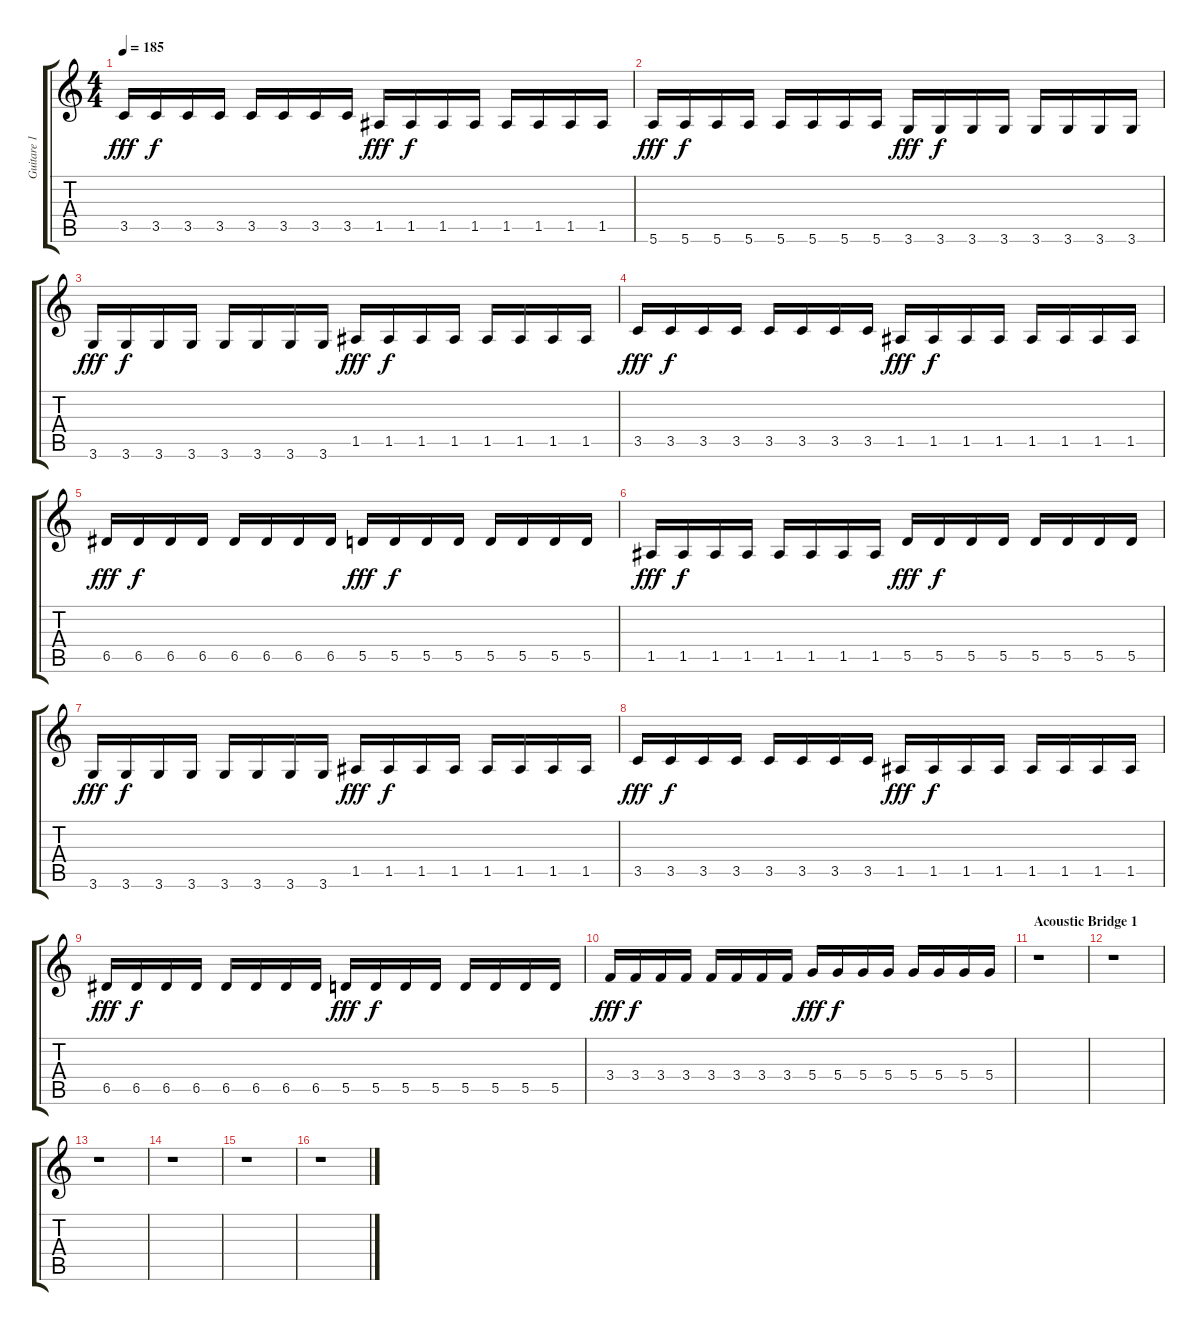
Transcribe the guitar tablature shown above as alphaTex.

\track ("Guitare 1" "Guitare 1") {instrument distortionguitar}
\staff {score tabs}
\tuning (E4 B3 G3 D3 A2 E2) {hide}
\ts (4 4)
\tempo 185
\clef g2
\ks c
3.5.16{dy fff} 3.5.16{dy f} 3.5.16 3.5.16 3.5.16 3.5.16 3.5.16 3.5.16 1.5.16{dy fff} 1.5.16{dy f} 1.5.16 1.5.16 1.5.16 1.5.16 1.5.16 1.5.16 |
5.6.16{dy fff} 5.6.16{dy f} 5.6.16 5.6.16 5.6.16 5.6.16 5.6.16 5.6.16 3.6.16{dy fff} 3.6.16{dy f} 3.6.16 3.6.16 3.6.16 3.6.16 3.6.16 3.6.16 |
3.6.16{dy fff} 3.6.16{dy f} 3.6.16 3.6.16 3.6.16 3.6.16 3.6.16 3.6.16 1.5.16{dy fff} 1.5.16{dy f} 1.5.16 1.5.16 1.5.16 1.5.16 1.5.16 1.5.16 |
3.5.16{dy fff} 3.5.16{dy f} 3.5.16 3.5.16 3.5.16 3.5.16 3.5.16 3.5.16 1.5.16{dy fff} 1.5.16{dy f} 1.5.16 1.5.16 1.5.16 1.5.16 1.5.16 1.5.16 |
6.5.16{dy fff} 6.5.16{dy f} 6.5.16 6.5.16 6.5.16 6.5.16 6.5.16 6.5.16 5.5.16{dy fff} 5.5.16{dy f} 5.5.16 5.5.16 5.5.16 5.5.16 5.5.16 5.5.16 |
1.5.16{dy fff} 1.5.16{dy f} 1.5.16 1.5.16 1.5.16 1.5.16 1.5.16 1.5.16 5.5.16{dy fff} 5.5.16{dy f} 5.5.16 5.5.16 5.5.16 5.5.16 5.5.16 5.5.16 |
3.6.16{dy fff} 3.6.16{dy f} 3.6.16 3.6.16 3.6.16 3.6.16 3.6.16 3.6.16 1.5.16{dy fff} 1.5.16{dy f} 1.5.16 1.5.16 1.5.16 1.5.16 1.5.16 1.5.16 |
3.5.16{dy fff} 3.5.16{dy f} 3.5.16 3.5.16 3.5.16 3.5.16 3.5.16 3.5.16 1.5.16{dy fff} 1.5.16{dy f} 1.5.16 1.5.16 1.5.16 1.5.16 1.5.16 1.5.16 |
6.5.16{dy fff} 6.5.16{dy f} 6.5.16 6.5.16 6.5.16 6.5.16 6.5.16 6.5.16 5.5.16{dy fff} 5.5.16{dy f} 5.5.16 5.5.16 5.5.16 5.5.16 5.5.16 5.5.16 |
3.4.16{dy fff} 3.4.16{dy f} 3.4.16 3.4.16 3.4.16 3.4.16 3.4.16 3.4.16 5.4.16{dy fff} 5.4.16{dy f} 5.4.16 5.4.16 5.4.16 5.4.16 5.4.16 5.4.16 |
\section ("" "Acoustic Bridge 1")
r.1 |
r.1 |
r.1 |
r.1 |
r.1 |
r.1
